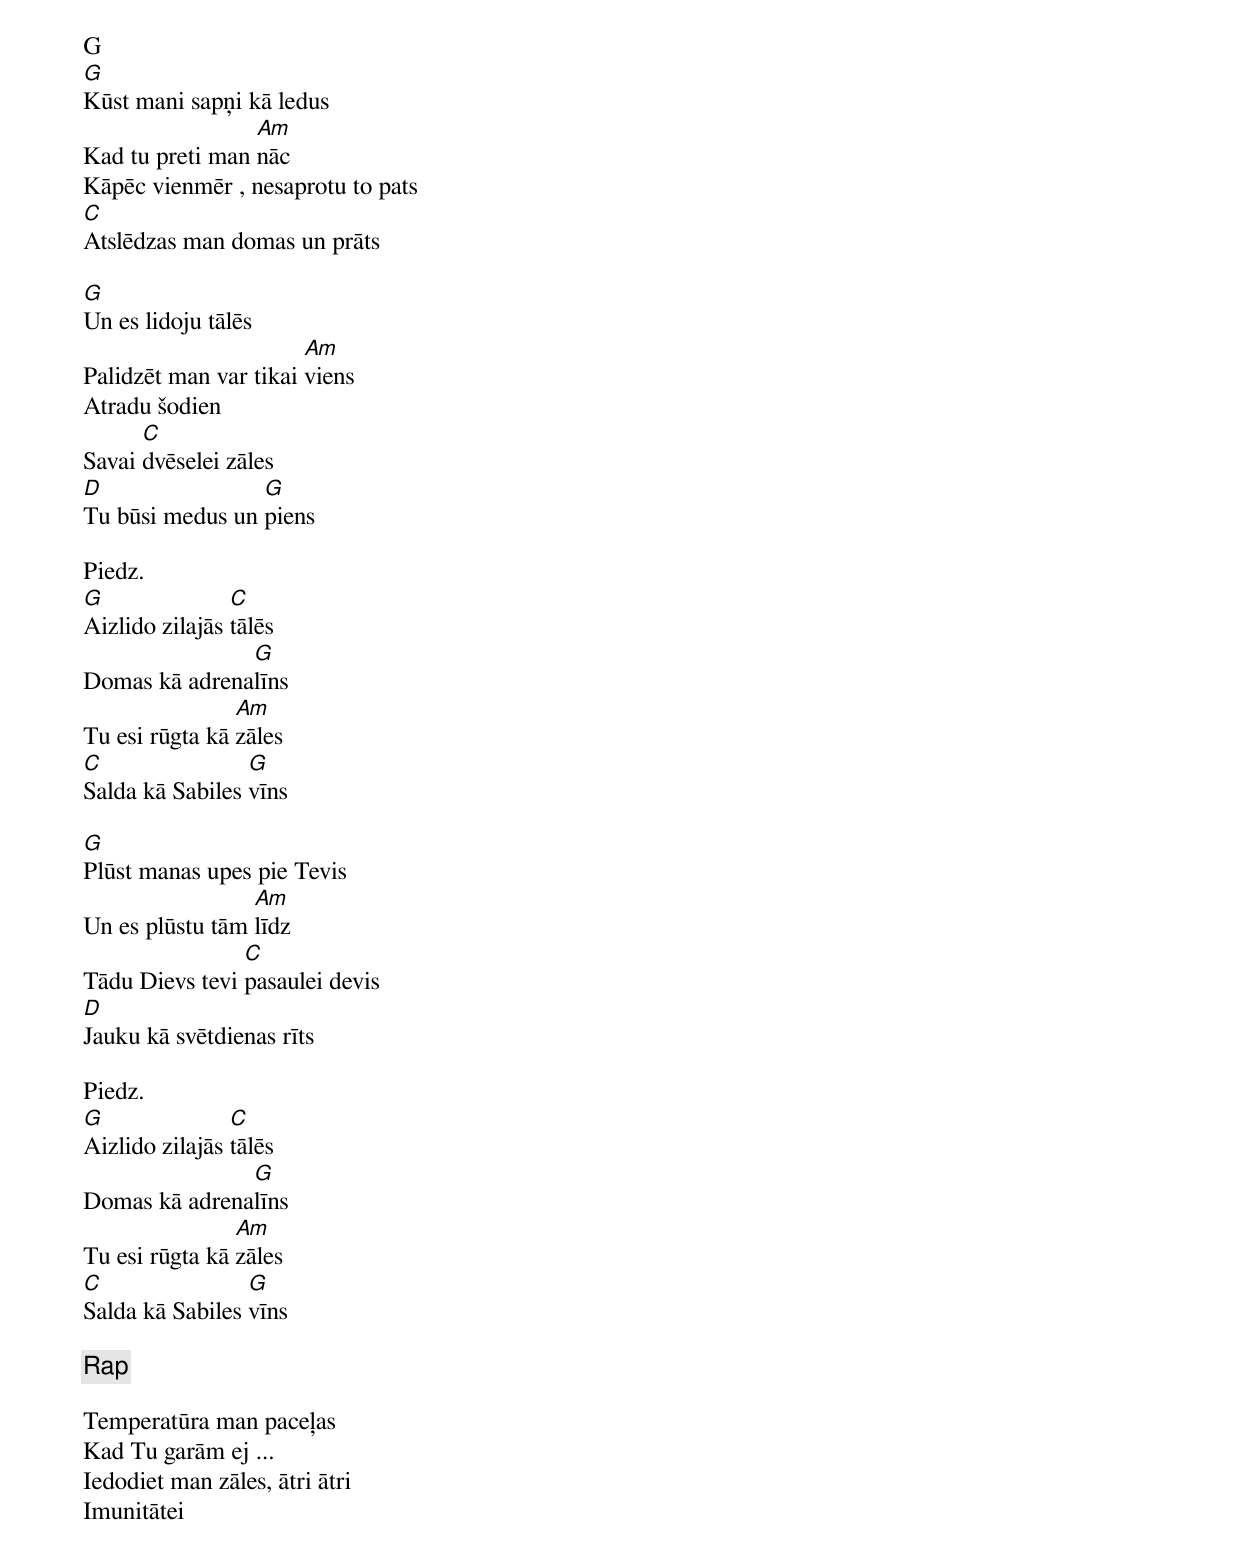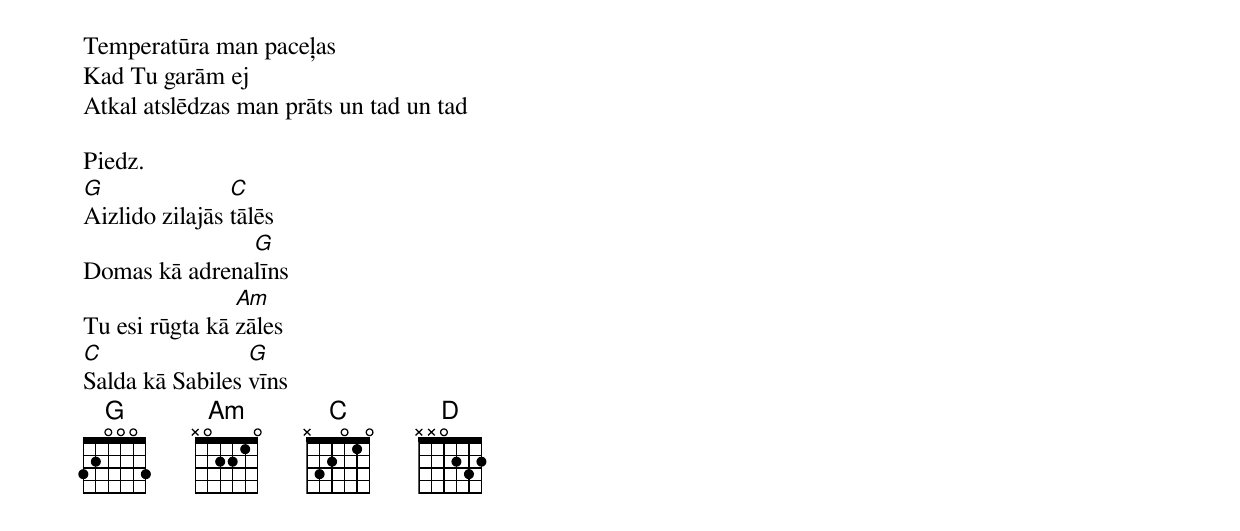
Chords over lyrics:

G
G
Kūst mani sapņi kā ledus
                 Am
Kad tu preti man nāc
Kāpēc vienmēr , nesaprotu to pats
C
Atslēdzas man domas un prāts

G
Un es lidoju tālēs
                       Am
Palidzēt man var tikai viens
Atradu šodien
      C
Savai dvēselei zāles
D                G
Tu būsi medus un piens

Piedz.
G               C
Aizlido zilajās tālēs
               G
Domas kā adrenalīns
                Am
Tu esi rūgta kā zāles
C                G
Salda kā Sabiles vīns

G
Plūst manas upes pie Tevis
                 Am
Un es plūstu tām līdz
                C
Tādu Dievs tevi pasaulei devis
D
Jauku kā svētdienas rīts

Piedz.
G               C
Aizlido zilajās tālēs
               G
Domas kā adrenalīns
                Am
Tu esi rūgta kā zāles
C                G
Salda kā Sabiles vīns

[Rap]

Temperatūra man paceļas
Kad Tu garām ej ...
Iedodiet man zāles, ātri ātri
Imunitātei
Temperatūra man paceļas
Kad Tu garām ej
Atkal atslēdzas man prāts un tad un tad

Piedz.
G               C
Aizlido zilajās tālēs
               G
Domas kā adrenalīns
                Am
Tu esi rūgta kā zāles
C                G
Salda kā Sabiles vīns
